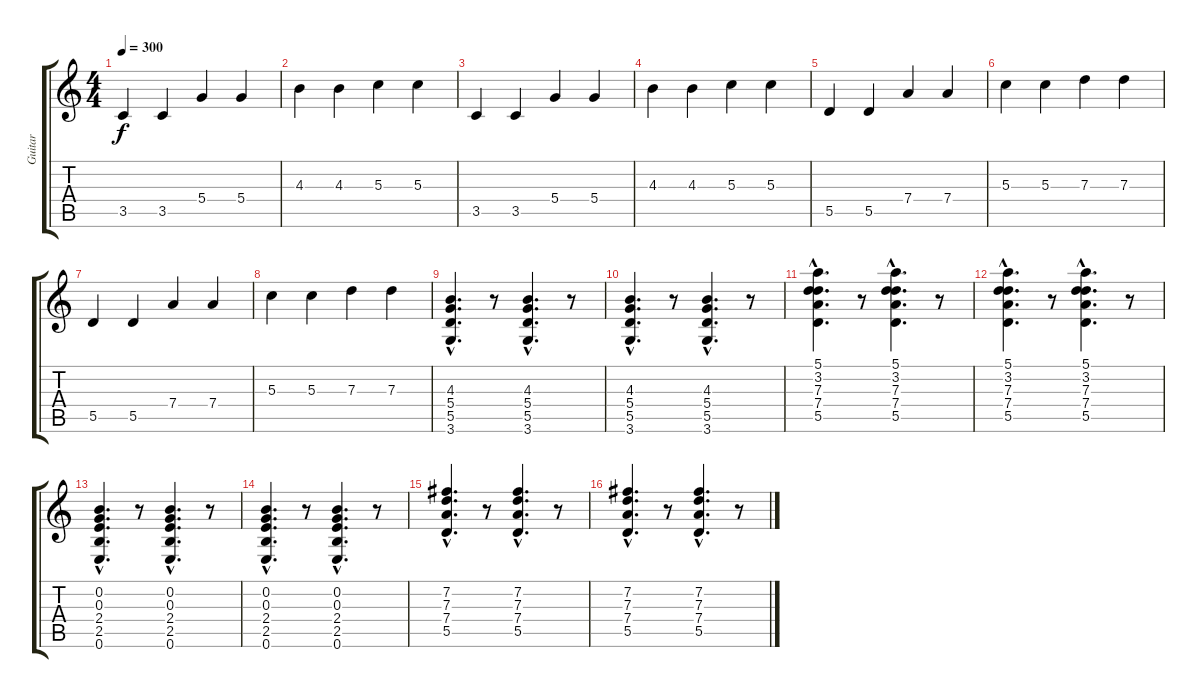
\track ("Guitar" "Guitar") {instrument overdrivenguitar}
\staff {score tabs}
\tuning (E4 B3 G3 D3 A2 E2) {hide}
\ts (4 4)
\tempo 300
\clef g2
\ks c
3.5.4{dy f} 3.5.4 5.4.4 5.4.4 |
4.3.4 4.3.4 5.3.4 5.3.4 |
3.5.4 3.5.4 5.4.4 5.4.4 |
4.3.4 4.3.4 5.3.4 5.3.4 |
5.5.4 5.5.4 7.4.4 7.4.4 |
5.3.4 5.3.4 7.3.4 7.3.4 |
5.5.4 5.5.4 7.4.4 7.4.4 |
5.3.4 5.3.4 7.3.4 7.3.4 |
(4.3{hac} 5.4{hac} 5.5{hac} 3.6{hac}).4{d} r.8 (4.3{hac} 5.4{hac} 5.5{hac} 3.6{hac}).4{d} r.8 |
(4.3{hac} 5.4{hac} 5.5{hac} 3.6{hac}).4{d} r.8 (4.3{hac} 5.4{hac} 5.5{hac} 3.6{hac}).4{d} r.8 |
(5.1{hac} 3.2{hac} 7.3{hac} 7.4{hac} 5.5{hac}).4{d} r.8 (5.1{hac} 3.2{hac} 7.3{hac} 7.4{hac} 5.5{hac}).4{d} r.8 |
(5.1{hac} 3.2{hac} 7.3{hac} 7.4{hac} 5.5{hac}).4{d} r.8 (5.1{hac} 3.2{hac} 7.3{hac} 7.4{hac} 5.5{hac}).4{d} r.8 |
(0.2{hac} 0.3{hac} 2.4{hac} 2.5{hac} 0.6{hac}).4{d} r.8 (0.2{hac} 0.3{hac} 2.4{hac} 2.5{hac} 0.6{hac}).4{d} r.8 |
(0.2{hac} 0.3{hac} 2.4{hac} 2.5{hac} 0.6{hac}).4{d} r.8 (0.2{hac} 0.3{hac} 2.4{hac} 2.5{hac} 0.6{hac}).4{d} r.8 |
(7.2{hac} 7.3{hac} 7.4{hac} 5.5{hac}).4{d} r.8 (7.2{hac} 7.3{hac} 7.4{hac} 5.5{hac}).4{d} r.8 |
(7.2{hac} 7.3{hac} 7.4{hac} 5.5{hac}).4{d} r.8 (7.2{hac} 7.3{hac} 7.4{hac} 5.5{hac}).4{d} r.8
